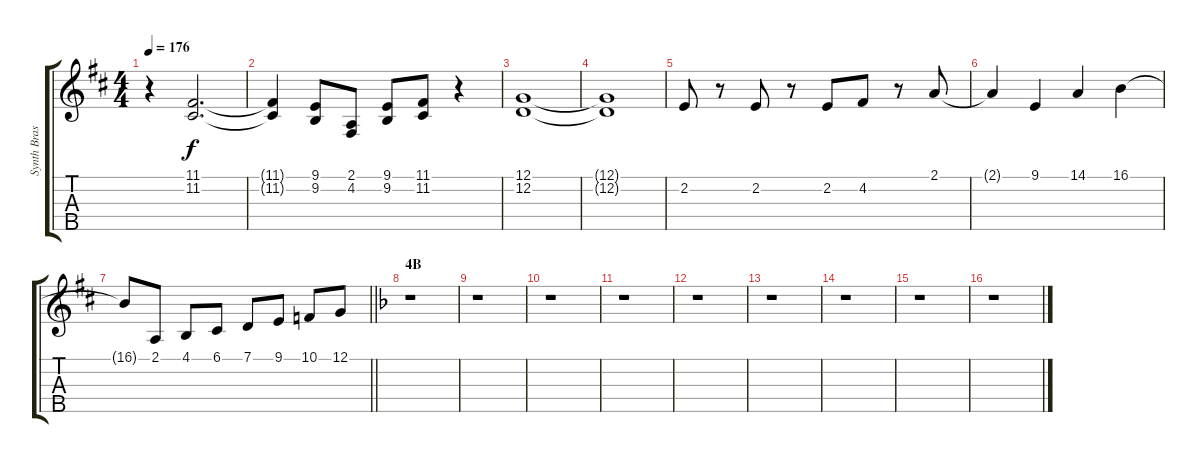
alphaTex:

\track ("Synth Brass II" "Synth Bras") {instrument brasssection}
\staff {score tabs}
\tuning (G3 D3 A2 E2 B1) {hide}
\ts (4 4)
\tempo 176
\clef g2
\ks d
r.4{dy f} (11.1 11.2).2{d} |
(11.1{t} 11.2{t}).4 (9.1 9.2).8 (2.1 4.2).8 (9.1 9.2).8 (11.1 11.2).8 r.4 |
(12.1 12.2).1 |
(12.1{t} 12.2{t}).1 |
2.2.8{ot 8vb} r.8{ot 8vb} 2.2.8{ot 8vb} r.8{ot 8vb} 2.2.8{ot 8vb} 4.2.8{ot 8vb} r.8{ot 8vb} 2.1.8{ot 8vb} |
2.1{t}.4{ot 8vb} 9.1.4 14.1.4 16.1.4 |
\barLineRight lightlight
16.1{t}.8 2.1.8 4.1.8 6.1.8 7.1.8 9.1.8 10.1.8 12.1.8 |
\section ("" "4B")
\ks f
r.1 |
r.1 |
r.1 |
r.1 |
r.1 |
r.1 |
r.1 |
r.1 |
r.1
